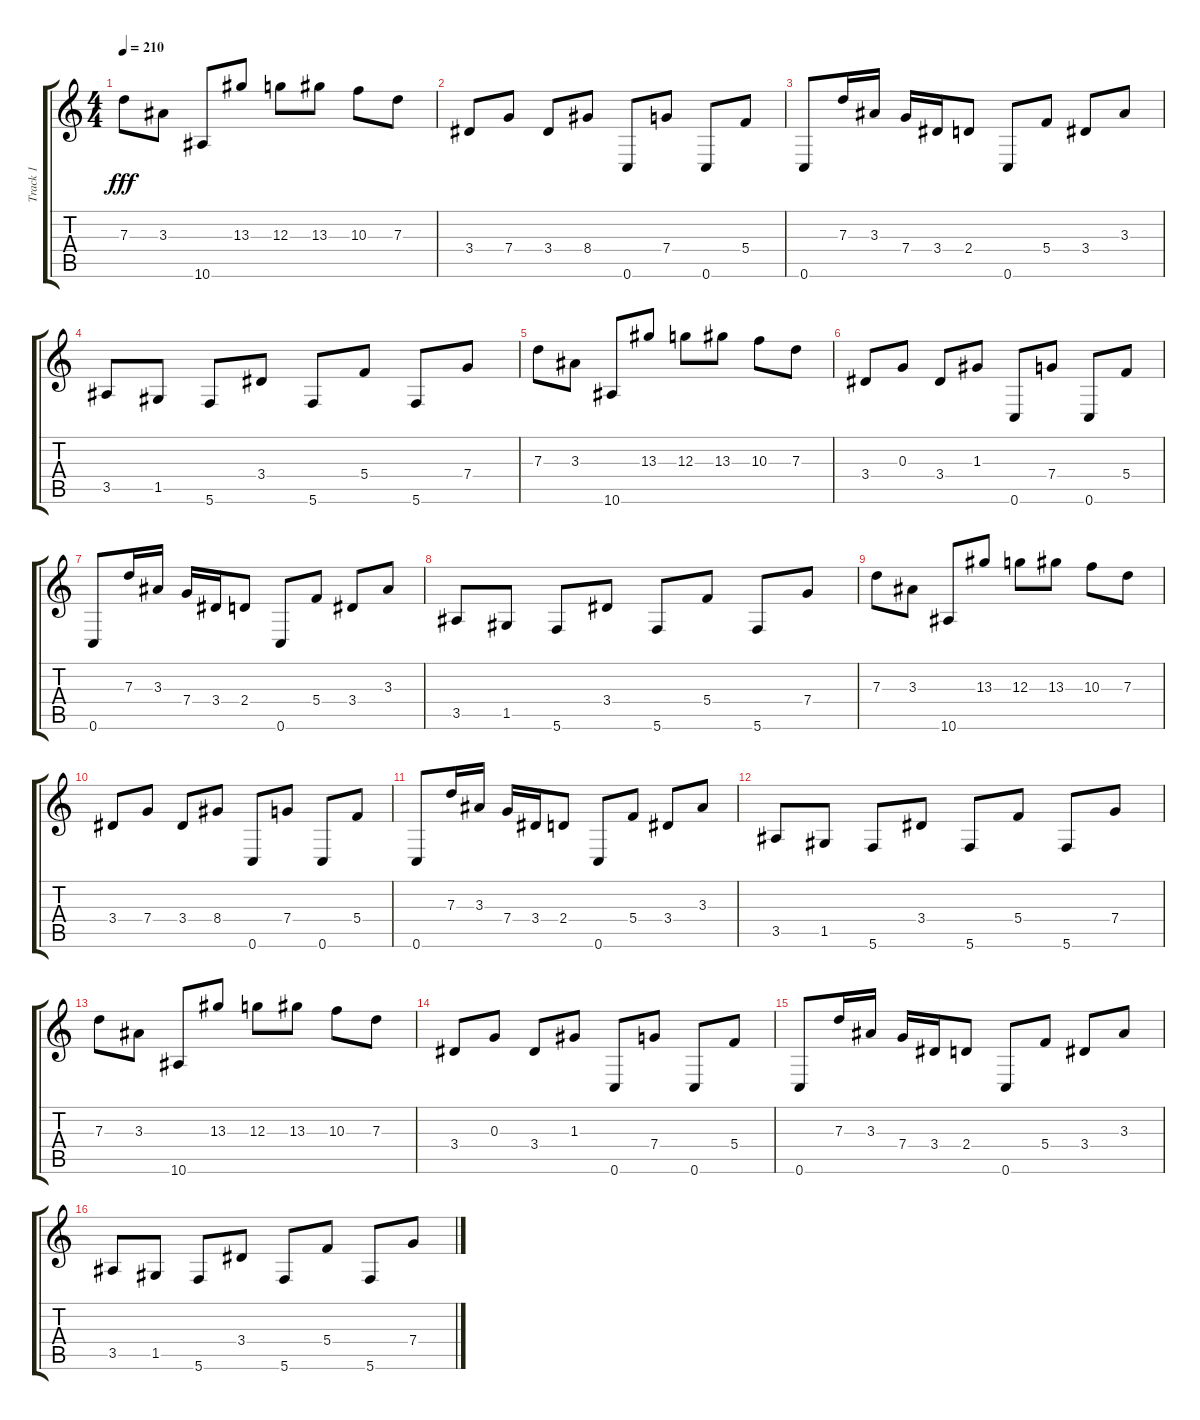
\track ("Track 1" "Track 1") {instrument distortionguitar}
\staff {score tabs}
\tuning (E4 B3 G3 C3 G2 C2) {hide}
\ts (4 4)
\tempo 210
\clef g2
\ks c
7.3.8{dy fff} 3.3.8 10.6.8 13.3.8 12.3.8 13.3.8 10.3.8 7.3.8 |
3.4.8 7.4.8 3.4.8 8.4.8 0.6.8 7.4.8 0.6.8 5.4.8 |
0.6.8 7.3.16 3.3.16 7.4.16 3.4.16 2.4.8 0.6.8 5.4.8 3.4.8 3.3.8 |
3.5.8 1.5.8 5.6.8 3.4.8 5.6.8 5.4.8 5.6.8 7.4.8 |
7.3.8 3.3.8 10.6.8 13.3.8 12.3.8 13.3.8 10.3.8 7.3.8 |
3.4.8 0.3.8 3.4.8 1.3.8 0.6.8 7.4.8 0.6.8 5.4.8 |
0.6.8 7.3.16 3.3.16 7.4.16 3.4.16 2.4.8 0.6.8 5.4.8 3.4.8 3.3.8 |
3.5.8 1.5.8 5.6.8 3.4.8 5.6.8 5.4.8 5.6.8 7.4.8 |
7.3.8 3.3.8 10.6.8 13.3.8 12.3.8 13.3.8 10.3.8 7.3.8 |
3.4.8 7.4.8 3.4.8 8.4.8 0.6.8 7.4.8 0.6.8 5.4.8 |
0.6.8 7.3.16 3.3.16 7.4.16 3.4.16 2.4.8 0.6.8 5.4.8 3.4.8 3.3.8 |
3.5.8 1.5.8 5.6.8 3.4.8 5.6.8 5.4.8 5.6.8 7.4.8 |
7.3.8 3.3.8 10.6.8 13.3.8 12.3.8 13.3.8 10.3.8 7.3.8 |
3.4.8 0.3.8 3.4.8 1.3.8 0.6.8 7.4.8 0.6.8 5.4.8 |
0.6.8 7.3.16 3.3.16 7.4.16 3.4.16 2.4.8 0.6.8 5.4.8 3.4.8 3.3.8 |
3.5.8 1.5.8 5.6.8 3.4.8 5.6.8 5.4.8 5.6.8 7.4.8
